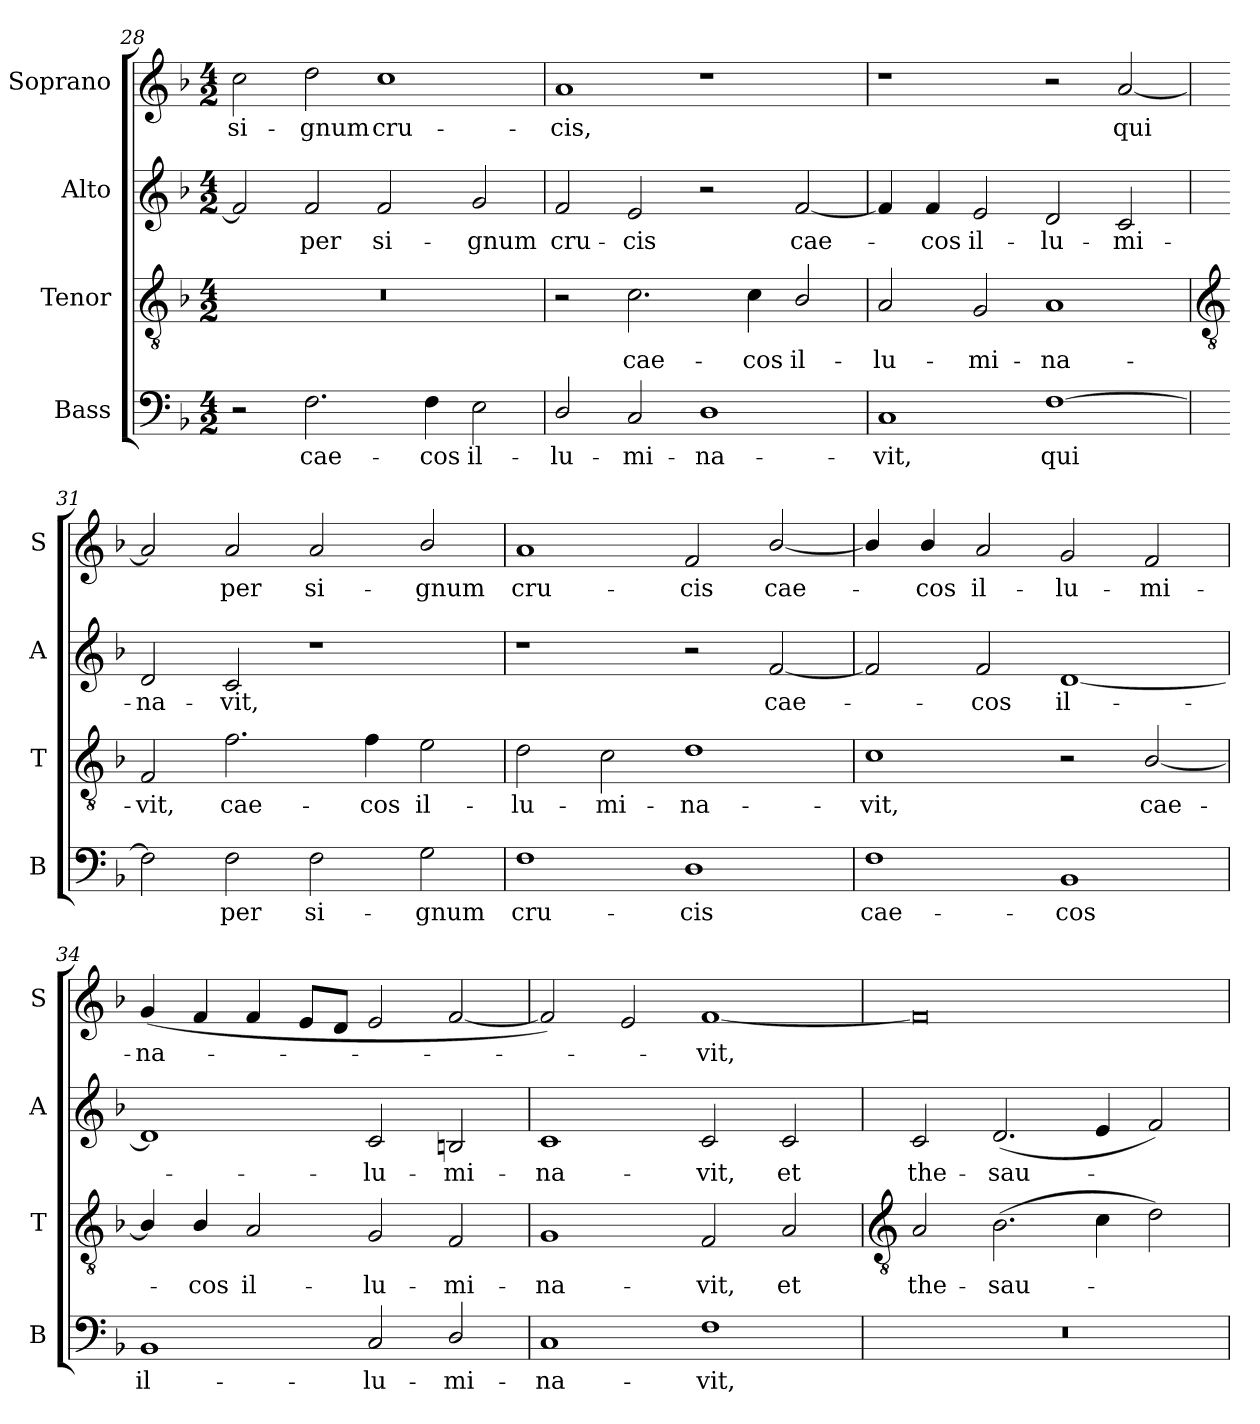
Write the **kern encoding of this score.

**kern	**text	**kern	**text	**kern	**text	**kern	**text
*part4	*part4	*part3	*part3	*part2	*part2	*part1	*part1
*staff4	*staff4	*staff3	*staff3	*staff2	*staff2	*staff1	*staff1
*I"Bass	*	*I"Tenor	*	*I"Alto	*	*I"Soprano	*
*I'B	*	*I'T	*	*I'A	*	*I'S	*
*clefF4	*	*clefGv2	*	*clefG2	*	*clefG2	*
*k[b-]	*	*k[b-]	*	*k[b-]	*	*k[b-]	*
*F:	*	*F:	*	*F:	*	*F:	*
*M4/2	*	*M4/2	*	*M4/2	*	*M4/2	*
=28	=28	=28	=28	=28	=28	=28	=28
!	!	!	!	!	!	!	!LO:LY:b
2r	.	0r	.	2f]	.	2cc	si-
!	!LO:LY:b	!	!	!	!LO:LY:b	!	!LO:LY:b
2.F	cae-	.	.	2f	per	2dd	-gnum
!	!	!	!	!	!LO:LY:b	!	!LO:LY:b
.	.	.	.	2f	si-	1cc	cru-
!	!LO:LY:b	!	!	!	!	!	!
4F	-cos	.	.	.	.	.	.
!	!LO:LY:b	!	!	!	!LO:LY:b	!	!
2E	il-	.	.	2g	-gnum	.	.
=29	=29	=29	=29	=29	=29	=29	=29
!	!LO:LY:b	!	!	!	!LO:LY:b	!	!LO:LY:b
2D/	-lu-	2r	.	2f	cru-	1a	-cis,
!	!LO:LY:b	!	!LO:LY:b	!	!LO:LY:b	!	!
2C	-mi-	2.c	cae-	2e	-cis	.	.
!	!LO:LY:b	!	!	!	!	!	!
1D	-na-	.	.	2r	.	1r	.
!	!	!	!LO:LY:b	!	!	!	!
.	.	4c	-cos	.	.	.	.
!	!	!	!LO:LY:b	!	!LO:LY:b	!	!
.	.	2B-/	il-	[2f	cae-	.	.
=30	=30	=30	=30	=30	=30	=30	=30
!	!LO:LY:b	!	!LO:LY:b	!	!	!	!
1C	-vit,	2A	-lu-	4f]	.	1r	.
!	!	!	!	!	!LO:LY:b	!	!
.	.	.	.	4f	cos	.	.
!	!	!	!LO:LY:b	!	!LO:LY:b	!	!
.	.	2G	-mi-	2e	il-	.	.
!	!LO:LY:b	!	!LO:LY:b	!	!LO:LY:b	!	!
[1F	qui	1A	-na-	2d	-lu-	2r	.
!	!	!	!	!	!LO:LY:b	!	!LO:LY:b
.	.	.	.	2c	-mi-	[2a	qui
!!LO:LB:g=z
=31	=31	=31	=31	=31	=31	=31	=31
*	*	*clefGv2	*	*	*	*	*
!	!	!	!LO:LY:b	!	!LO:LY:b	!	!
2F]	.	2F	-vit,	2d	-na-	2a]	.
!	!LO:LY:b	!	!LO:LY:b	!	!LO:LY:b	!	!LO:LY:b
2F	per	2.f	cae-	2c	-vit,	2a	per
!	!LO:LY:b	!	!	!	!	!	!LO:LY:b
2F	si-	.	.	1r	.	2a	si-
!	!	!	!LO:LY:b	!	!	!	!
.	.	4f	-cos	.	.	.	.
!	!LO:LY:b	!	!LO:LY:b	!	!	!	!LO:LY:b
2G	-gnum	2e	il-	.	.	2b-/	-gnum
=32	=32	=32	=32	=32	=32	=32	=32
!	!LO:LY:b	!	!LO:LY:b	!	!	!	!LO:LY:b
1F	cru-	2d	-lu-	1r	.	1a	cru-
!	!	!	!LO:LY:b	!	!	!	!
.	.	2c	-mi-	.	.	.	.
!	!LO:LY:b	!	!LO:LY:b	!	!	!	!LO:LY:b
1D	-cis	1d	-na-	2r	.	2f	-cis
!	!	!	!	!	!LO:LY:b	!	!LO:LY:b
.	.	.	.	[2f	cae-	[2b-/	cae-
=33	=33	=33	=33	=33	=33	=33	=33
!	!LO:LY:b	!	!LO:LY:b	!	!	!	!
1F	cae-	1c	-vit,	2f]	.	4b-/]	.
!	!	!	!	!	!	!	!LO:LY:b
.	.	.	.	.	.	4b-/	cos
!	!	!	!	!	!LO:LY:b	!	!LO:LY:b
.	.	.	.	2f	cos	2a	il-
!	!LO:LY:b	!	!	!	!LO:LY:b	!	!LO:LY:b
1BB-	-cos	2r	.	[1d	il-	2g	-lu-
!	!	!	!LO:LY:b	!	!	!	!LO:LY:b
.	.	[2B-/	cae-	.	.	2f	-mi-
=34	=34	=34	=34	=34	=34	=34	=34
!	!LO:LY:b	!	!	!	!	!	!LO:LY:b
1BB-	il-	4B-/]	.	1d]	.	(<4g	-na-
!	!	!	!LO:LY:b	!	!	!	!
.	.	4B-/	cos	.	.	4f	.
!	!	!	!LO:LY:b	!	!	!	!
.	.	2A	il-	.	.	4f	.
.	.	.	.	.	.	8eL	.
.	.	.	.	.	.	8dJ	.
!	!LO:LY:b	!	!LO:LY:b	!	!LO:LY:b	!	!
2C	-lu-	2G	-lu-	2c	lu-	2e	.
!	!LO:LY:b	!	!LO:LY:b	!	!LO:LY:b	!	!
2D/	-mi-	2F	-mi-	2Bn	-mi-	[2f	.
=35	=35	=35	=35	=35	=35	=35	=35
!	!LO:LY:b	!	!LO:LY:b	!	!LO:LY:b	!	!
1C	-na-	1G	-na-	1c	-na-	2f])	.
.	.	.	.	.	.	2e	.
!	!LO:LY:b	!	!LO:LY:b	!	!LO:LY:b	!	!LO:LY:b
1F	-vit,	2F	-vit,	2c	-vit,	[1f	vit,
!	!	!	!LO:LY:b	!	!LO:LY:b	!	!
.	.	2A	et	2c	et	.	.
!!LO:LB:g=z
=36	=36	=36	=36	=36	=36	=36	=36
*	*	*clefGv2	*	*	*	*	*
!	!	!	!LO:LY:b	!	!LO:LY:b	!	!
0r	.	2A	the-	2c	the-	0f]	.
!	!	!	!LO:LY:b	!	!LO:LY:b	!	!
.	.	(>2.B-	-sau-	(<2.d	-sau-	.	.
.	.	4c	.	4e	.	.	.
.	.	2d)	.	2f)	.	.	.
=	=	=	=	=	=	=	=
*-	*-	*-	*-	*-	*-	*-	*-
